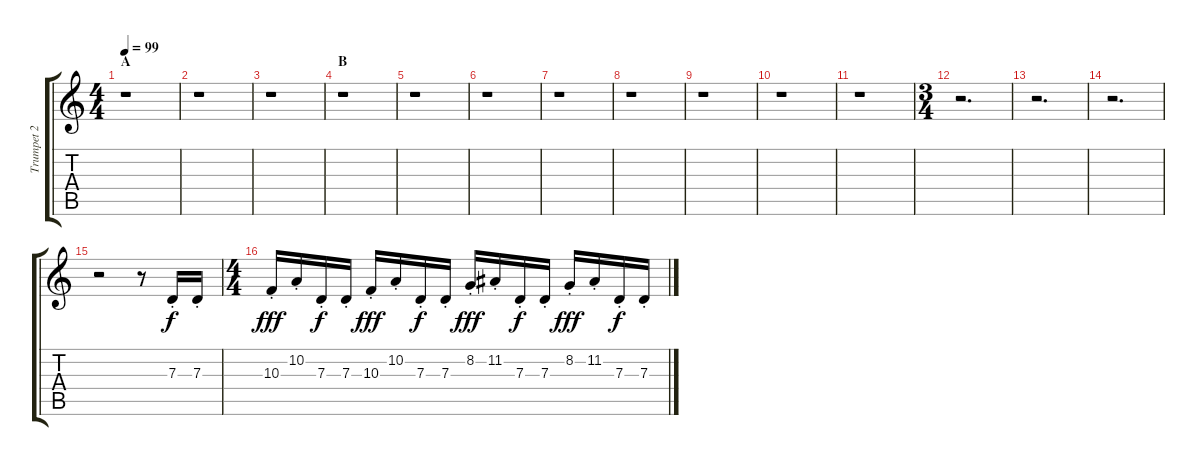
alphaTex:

\track ("Trumpet 2" "Trumpet 2") {instrument brasssection}
\staff {score tabs}
\tuning (E4 B3 G3 D3 A2 E2) {hide}
\ts (4 4)
\section ("" "A")
\tempo 99
\clef g2
\ks c
r.1{dy f instrument brasssection} |
r.1 |
r.1 |
\section ("" "B")
r.1 |
r.1 |
r.1 |
r.1 |
r.1 |
r.1 |
r.1 |
r.1 |
\ts (3 4)
r.2{d} |
r.2{d} |
r.2{d} |
r.2 r.8 7.3{st}.16 7.3{st}.16 |
\ts (4 4)
10.3{st}.16{dy fff} 10.2{st}.16 7.3{st}.16{dy f} 7.3{st}.16 10.3{st}.16{dy fff} 10.2{st}.16 7.3{st}.16{dy f} 7.3{st}.16 8.2{st}.16{dy fff} 11.2{st}.16 7.3{st}.16{dy f} 7.3{st}.16 8.2{st}.16{dy fff} 11.2{st}.16 7.3{st}.16{dy f} 7.3{st}.16
